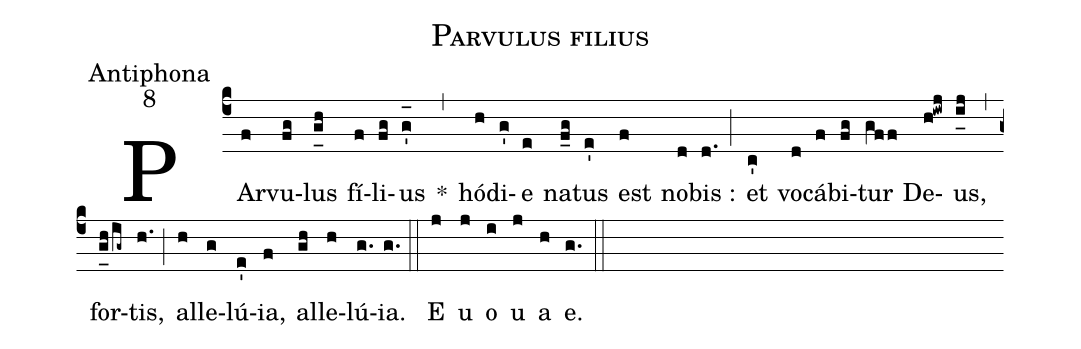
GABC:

name:Parvulus filius;
office-part:Antiphona;
mode:8;
%%
(c4) PAr(f)vu(fg)lus(g_[uh:l]h) fí(f)li(fg)us(g'_[oh:h]) *(,) hó(h)di(g')e(e) na(f_g)tus(e') est(f) no(d)bis :(d.) (;) et(c') vo(d)cá(f)bi(fg)tur(gff) De(h!iwj)us,(i_[uh:l]j) (,) for(g_[uh:l]h/ig~)tis,(h.) (;) al(h)le(g)lú(e'){ia},(f) al(gh)le(h)lú(g.){ia}.(g.) (::) <eu>E(j) u(j) o(i) u(j) a(h) e.</eu>(g.) (::)
